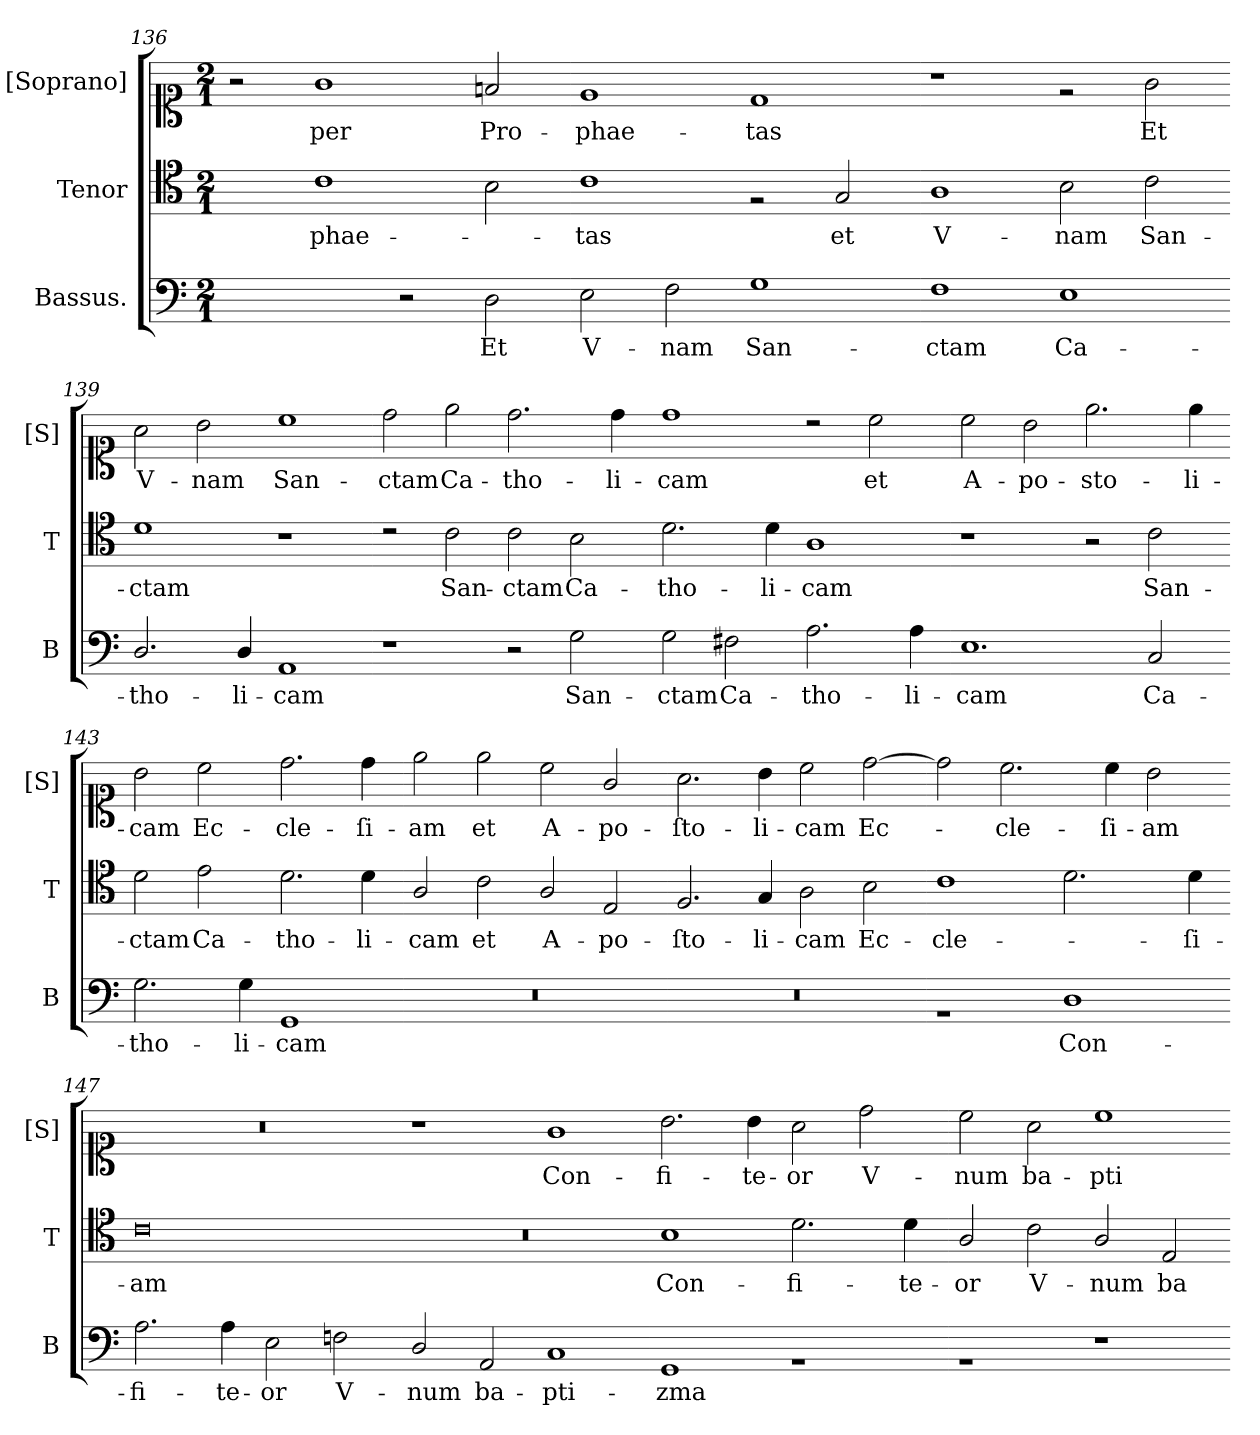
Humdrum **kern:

**kern	**text	**kern	**text	**kern	**text
*part3	*part3	*part2	*part2	*part1	*part1
*staff3	*staff3	*staff2	*staff2	*staff1	*staff1
*I"Bassus.	*	*I"Tenor	*	*I"[Soprano]	*
*I'B	*	*I'T	*	*I'[S]	*
*clefF4	*	*clefC4	*	*clefC1	*
*k[]	*	*k[]	*	*k[]	*
*M2/1	*	*M2/1	*	*M2/1	*
=136	=136	=136	=136	=136	=136
1ryy	.	2ryy	.	2r	.
.	.	1c	-phae-	1g	per
2r	.	.	.	.	.
2D\	Et	2B\	.	2fn/	Pro-
=137-	=137-	=137-	=137-	=137-	=137-
2E\	V-	1c	-tas	1e	-phae-
2F\	-nam	.	.	.	.
1G	San-	2rF	.	1d	-tas
.	.	2G/	et	.	.
=138-	=138-	=138-	=138-	=138-	=138-
1F	-ctam	1A	V-	1r	.
1E	Ca-	2B\	-nam	2re	.
.	.	2c\	San-	2g\	Et
=139-	=139-	=139-	=139-	=139-	=139-
2.D/	-tho-	1d	-ctam	2a\	V-
.	.	.	.	2b\	-nam
4D/	-li-	.	.	.	.
1AA	-cam	1r	.	1cc	San-
=140-	=140-	=140-	=140-	=140-	=140-
1r	.	2rc	.	2dd\	-ctam
.	.	2c\	San-	2ee\	Ca-
2r	.	2c\	-ctam	2.dd\	-tho-
2G\	San-	2B\	Ca-	.	.
.	.	.	.	4dd\	-li-
=141-	=141-	=141-	=141-	=141-	=141-
2G\	-ctam	2.d\	-tho-	1dd	-cam
2F#X\	Ca-	.	.	.	.
.	.	4d\	-li-	.	.
2.A\	-tho-	1A	-cam	2rb	.
.	.	.	.	2cc\	et
4A\	-li-	.	.	.	.
=142-	=142-	=142-	=142-	=142-	=142-
1.E	-cam	1r	.	2cc\	A-
.	.	.	.	2b\	-po-
.	.	2r	.	2.ee\	-sto-
!	!	!	!LO:LY:i	!	!
2C/	Ca-	2c\	San-	.	.
.	.	.	.	4ee\	-li-
=143-	=143-	=143-	=143-	=143-	=143-
!	!	!	!LO:LY:i	!	!
2.G\	-tho-	2d\	-ctam	2b\	-cam
!	!	!	!LO:LY:i	!	!
.	.	2e\	Ca-	2cc\	Ec-
4G\	-li-	.	.	.	.
!	!	!	!LO:LY:i	!	!
1GG	-cam	2.d\	-tho-	2.dd\	-cle-
!	!	!	!LO:LY:i	!	!
.	.	4d\	-li-	4dd\	-ſi-
=144-	=144-	=144-	=144-	=144-	=144-
!	!	!	!LO:LY:i	!	!
0r	.	2A/	-cam	2ee\	-am
.	.	2c\	et	2ee\	et
.	.	2A/	A-	2cc\	A-
.	.	2E/	-po-	2g/	-po-
=145-	=145-	=145-	=145-	=145-	=145-
0r	.	2.F/	-ſto-	2.a\	-ſto-
.	.	4G/	-li-	4b\	-li-
.	.	2A\	-cam	2cc\	-cam
.	.	2B\	Ec-	[2dd\	Ec-
=146-	=146-	=146-	=146-	=146-	=146-
1rBB	.	1c	-cle-	2dd\]	.
.	.	.	.	2.cc\	-cle-
1D	Con-	2.d\	.	.	.
.	.	.	.	4cc\	-ſi-
.	.	.	.	2b\	-am
.	.	4d\	-ſi-	.	.
=147-	=147-	=147-	=147-	=147-	=147-
2.A\	-fi-	0c	-am	0r	.
4A\	-te-	.	.	.	.
2E\	-or	.	.	.	.
2Fn\	V-	.	.	.	.
=148-	=148-	=148-	=148-	=148-	=148-
2D/	-num	0r	.	1r	.
2AA/	ba-	.	.	.	.
1C	-pti-	.	.	1g	Con-
=149-	=149-	=149-	=149-	=149-	=149-
1GG	-zma	1B	Con-	2.b\	-fi-
.	.	.	.	4b\	-te-
1rBB	.	2.d\	-fi-	2a\	-or
.	.	.	.	2dd\	V-
.	.	4d\	-te-	.	.
=150-	=150-	=150-	=150-	=150-	=150-
1rBB	.	2A/	-or	2cc\	-num
.	.	2c\	V-	2a\	ba-
1r	.	2A/	-num	1cc	-pti-
.	.	2E/	ba-	.	.
=-	=-	=-	=-	=-	=-
*-	*-	*-	*-	*-	*-
